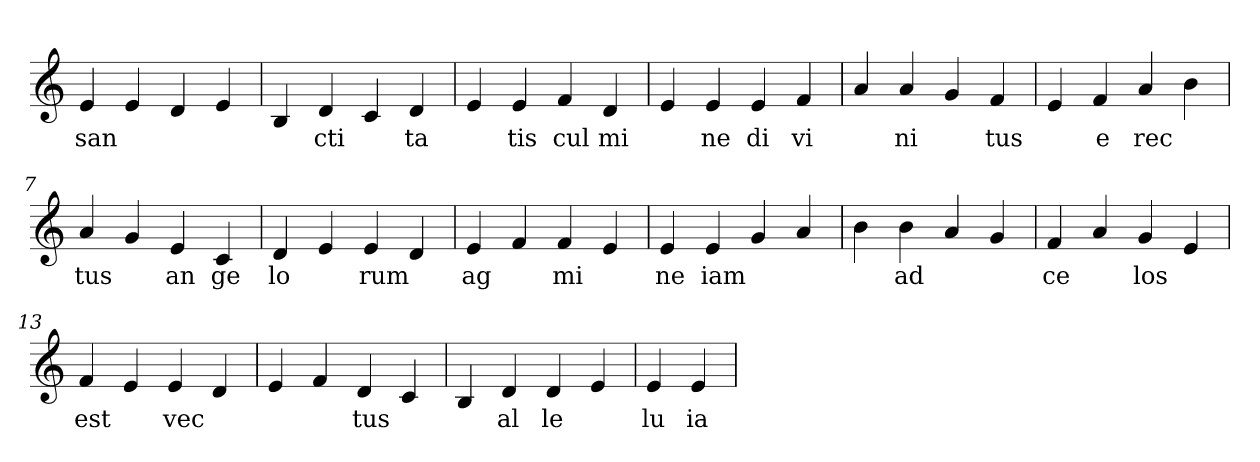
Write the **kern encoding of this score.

**kern	**text
*part1	*part1
*staff1	*staff1
*clefG2	*
=1	=1
4e	san
4e	.
4d	.
4e	.
=2	=2
4B	.
4d	cti
4c	.
4d	ta
=3	=3
4e	.
4e	tis
4f	cul
4d	mi
=4	=4
4e	.
4e	ne
4e	di
4f	vi
=5	=5
4a	.
4a	ni
4g	.
4f	tus
=6	=6
4e	.
4f	e
4a	rec
4b	.
=7	=7
4a	tus
4g	.
4e	an
4c	ge
=8	=8
4d	lo
4e	.
4e	rum
4d	.
=9	=9
4e	ag
4f	.
4f	mi
4e	.
=10	=10
4e	ne
4e	iam
4g	.
4a	.
=11	=11
4b	.
4b	ad
4a	.
4g	.
=12	=12
4f	ce
4a	.
4g	los
4e	.
=13	=13
4f	est
4e	.
4e	vec
4d	.
=14	=14
4e	.
4f	.
4d	tus
4c	.
=15	=15
4B	.
4d	al
4d	le
4e	.
=16	=16
4e	lu
4e	ia
=	=
*-	*-
